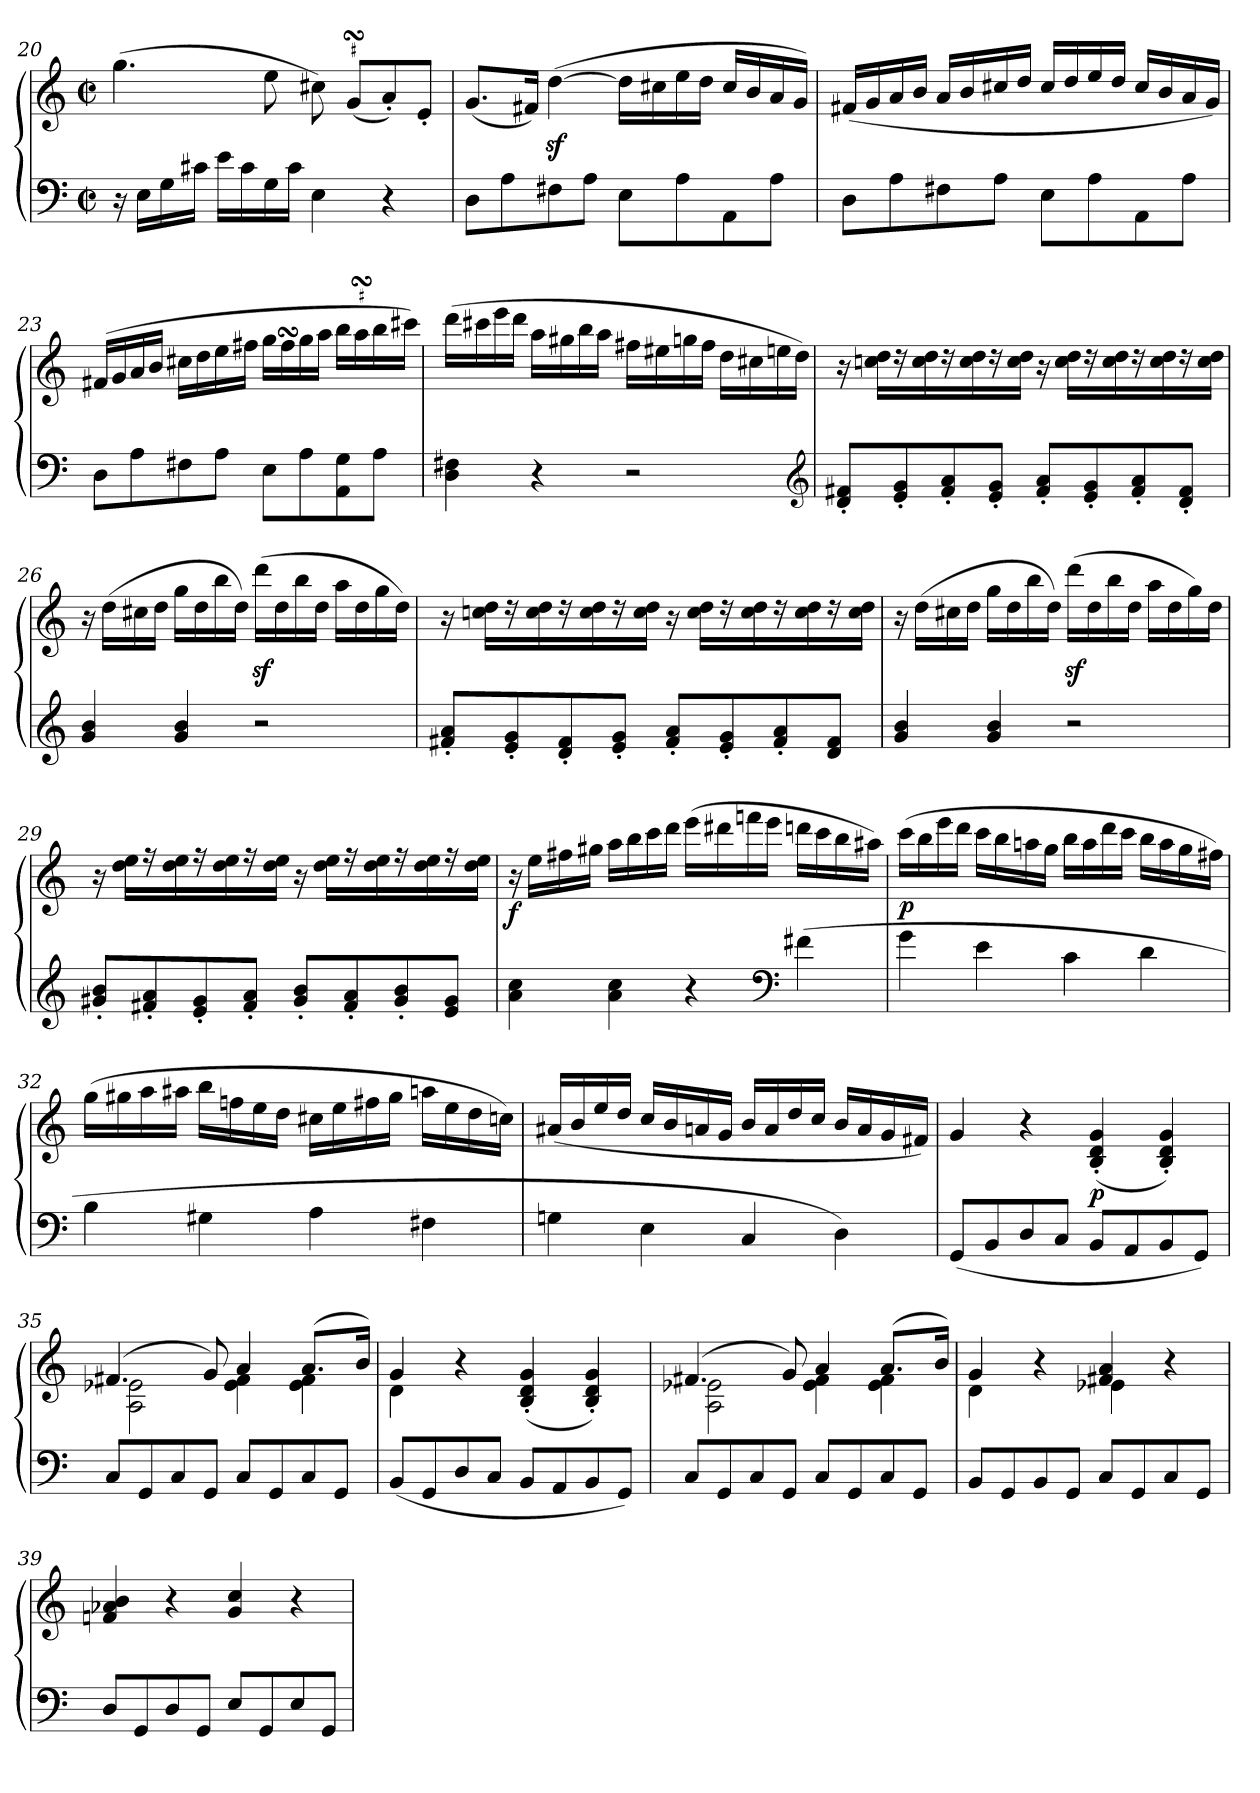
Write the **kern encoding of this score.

**kern	**kern	**dynam
*part1	*part1	*part1
*staff2	*staff1	*staff1/2
*clefF4	*clefG2	*
*k[]	*k[]	*
*C:	*C:	*
*M2/2	*M2/2	*
*met(c|)	*met(c|)	*
=20	=20	=20
16r	(>4.gg\	.
16E\LL	.	.
16G\	.	.
16c#X\JJ	.	.
16e\LL	.	.
16c#\	.	.
16G\	8ee\	.
16c#\JJ	.	.
4E\	8cc#X\)	.
!	!LO:TURN:lacc=#	!
.	(<8gsSSs/L	.
4r	8a'/)	.
.	8e'/J	.
=21	=21	=21
8D\L	(<8.g/L	.
8A\	.	.
.	16f#X/Jk)	.
8F#X\	(>[4ddz<\	.
8A\J	.	.
8E\L	16dd\LL]	.
.	16cc#X\	.
8A\	16ee\	.
.	16dd\JJ	.
8AA\	16cc#/LL	.
.	16b/	.
8A\J	16a/	.
.	16g/JJ)	.
!!LO:LB:g=z
=22	=22	=22
8D\L	(<16f#X/LL	.
.	16g/	.
8A\	16a/	.
.	16b/JJ	.
8F#X\	16a/LL	.
.	16b/	.
8A\J	16cc#X/	.
.	16dd/JJ	.
8E\L	16cc#/LL	.
.	16dd/	.
8A\	16ee/	.
.	16dd/JJ	.
8AA\	16cc#/LL	.
.	16b/	.
8A\J	16a/	.
.	16g/JJ)	.
=23	=23	=23
8D\L	(>16f#X/LL	.
.	16g/	.
8A\	16a/	.
.	16b/JJ	.
8F#X\	16cc#X\LL	.
.	16dd\	.
8A\J	16ee\	.
.	16ff#X\JJ	.
8E\L	16gg\LL	.
.	16ff#sSsS\	.
8A\	16gg\	.
.	16aa\JJ	.
8AA\ 8G\	16bb\LL	.
!	!LO:TURN:lacc=#	!
.	16aasSSs\	.
8A\J	16bb\	.
.	16ccc#X\JJ)	.
=24	=24	=24
4D\ 4F#X\	(>16ddd\LL	.
.	16ccc#X\	.
.	16eee\	.
.	16ddd\JJ	.
4r	16aa\LL	.
.	16gg#X\	.
.	16bb\	.
.	16aa\JJ	.
2r	16ff#X\LL	.
.	16ee#X\	.
.	16ggn\	.
.	16ff#\JJ	.
.	16dd\LL	.
.	16cc#X\	.
.	16een\	.
.	16dd\JJ)	.
*clefG2	*	*
!!LO:PB:g=z
=25	=25	=25
8d'/ 8f#X'/L	16r	.
.	16ccn\ 16dd\LL	.
8e'/ 8g'/	16r	.
.	16cc\ 16dd\	.
8f#'/ 8a'/	16r	.
.	16cc\ 16dd\	.
8e'/ 8g'/J	16r	.
.	16cc\ 16dd\JJ	.
8f#'/ 8a'/L	16r	.
.	16cc\ 16dd\LL	.
8e'/ 8g'/	16r	.
.	16cc\ 16dd\	.
8f#'/ 8a'/	16r	.
.	16cc\ 16dd\	.
8d'/ 8f#'/J	16r	.
.	16cc\ 16dd\JJ	.
=26	=26	=26
4g/ 4b/	16r	.
.	(>16dd\LL	.
.	16cc#X\	.
.	16dd\JJ	.
4g/ 4b/	16gg\LL	.
.	16dd\	.
.	16bb\	.
.	16dd\JJ)	.
2r	(>16dddz<\LL	.
.	16dd\	.
.	16bb\	.
.	16dd\JJ	.
.	16aa\LL	.
.	16dd\	.
.	16gg\	.
.	16dd\JJ)	.
=27	=27	=27
8f#X'/ 8a'/L	16r	.
.	16ccn\ 16dd\LL	.
8e'/ 8g'/	16r	.
.	16cc\ 16dd\	.
8d'/ 8f#'/	16r	.
.	16cc\ 16dd\	.
8e'/ 8g'/J	16r	.
.	16cc\ 16dd\JJ	.
8f#'/ 8a'/L	16r	.
.	16cc\ 16dd\LL	.
8e'/ 8g'/	16r	.
.	16cc\ 16dd\	.
8f#'/ 8a'/	16r	.
.	16cc\ 16dd\	.
8d/ 8f#/J	16r	.
.	16cc\ 16dd\JJ	.
!!LO:LB:g=z
=28	=28	=28
4g/ 4b/	16r	.
.	(>16dd\LL	.
.	16cc#X\	.
.	16dd\JJ	.
4g/ 4b/	16gg\LL	.
.	16dd\	.
.	16bb\	.
.	16dd\JJ)	.
2r	(>16dddz<\LL	.
.	16dd\	.
.	16bb\	.
.	16dd\JJ	.
.	16aa\LL	.
.	16dd\	.
.	16gg\)	.
.	16dd\JJ	.
=29	=29	=29
8g#X'/ 8b'/L	16r	.
!	!	!LO:DY:b
.	16dd\ 16ee\LL	cresc.
8f#X'/ 8a'/	16r	.
.	16dd\ 16ee\	.
8e'/ 8g#'/	16r	.
.	16dd\ 16ee\	.
8f#'/ 8a'/J	16r	.
.	16dd\ 16ee\JJ	.
8g#'/ 8b'/L	16r	.
.	16dd\ 16ee\LL	.
8f#'/ 8a'/	16r	.
.	16dd\ 16ee\	.
8g#'/ 8b'/	16r	.
.	16dd\ 16ee\	.
8e/ 8g#/J	16r	.
.	16dd\ 16ee\JJ	.
=30	=30	=30
!	!	!LO:DY:b
4a\ 4cc\	16r	f
.	16ee\LL	.
.	16ff#X\	.
.	16gg#X\JJ	.
4a\ 4cc\	16aa\LL	.
.	16bb\	.
.	16ccc\	.
.	16ddd\JJ	.
4r	(>16eee\LL	.
.	16ddd#X\	.
.	16fffn\	.
.	16eee\JJ	.
*clefF4	*	*
(>4f#X\	16dddn\LL	.
.	16ccc\	.
.	16bb\	.
.	16aa#X\JJ)	.
!!LO:LB:g=z
=31	=31	=31
!	!	!LO:DY:b
4g\	(>16ccc\LL	p
.	16bb\	.
.	16eee\	.
.	16ddd\JJ	.
4e\	16ccc\LL	.
.	16bb\	.
.	16aan\	.
.	16gg\JJ	.
4c\	16bb\LL	.
.	16aa\	.
.	16ddd\	.
.	16ccc\JJ	.
4d\	16bb\LL	.
.	16aa\	.
.	16gg\	.
.	16ff#X\JJ)	.
=32	=32	=32
!	!	!LO:DY:b
4B\	(>16gg\LL	cresc.
.	16gg#X\	.
.	16aa\	.
.	16aa#X\JJ	.
4G#X\	16bb\LL	.
.	16ffn\	.
.	16ee\	.
.	16dd\JJ	.
4A\	16cc#X\LL	.
.	16ee\	.
.	16ff#X\	.
.	16gg#\JJ	.
4F#X\	16aan\LL	.
.	16ee\	.
.	16dd\	.
.	16ccn\JJ)	.
=33	=33	=33
!	!	!LO:DY:b
4Gn\	(<16a#X/LL	decresc.
.	16b/	.
.	16ee/	.
.	16dd/JJ	.
4E\	16cc/LL	.
.	16b/	.
.	16an/	.
.	16g/JJ	.
4C/	16b/LL	.
.	16a/	.
.	16dd/	.
.	16cc/JJ	.
4D\)	16b/LL	.
.	16a/	.
.	16g/	.
.	16f#X/JJ)	.
!!LO:LB:g=z
=34	=34	=34
(<8GG/L	4g/	.
8BB/	.	.
8D/	4r	.
8C/J	.	.
!	!	!LO:DY:b
8BB/L	(>4B'>/ 4d'>/ 4g'>/	p
8AA/	.	.
8BB/	4B'>/ 4d'>/ 4g'>/)	.
8GG/J)	.	.
=35	=35	=35
*	*^	*
8C/L	(>4.f#X/	2A\ 2e-X\	.
8GG/	.	.	.
8C/	.	.	.
8GG/J	8g/)	.	.
8C/L	4a/	4e-\ 4f#\	.
8GG/	.	.	.
8C/	(>8.a/L	4e-\ 4f#\	.
8GG/J	.	.	.
.	16b/Jk)	.	.
=36	=36	=36	=36
(<8BB/L	4g/	4d\	.
8GG/	.	.	.
8D/	4r	2.ryy	.
8C/J	.	.	.
8BB/L	(>4B'/ 4d'/ 4g'/	.	.
8AA/	.	.	.
8BB/	4B'/ 4d'/ 4g'/)	.	.
8GG/J)	.	.	.
=37	=37	=37	=37
8C/L	(>4.f#X/	2A\ 2e-X\	.
8GG/	.	.	.
8C/	.	.	.
8GG/J	8g/)	.	.
8C/L	4a/	4e-\ 4f#\	.
8GG/	.	.	.
8C/	(>8.a/L	4e-\ 4f#\	.
8GG/J	.	.	.
.	16b/Jk)	.	.
=38	=38	=38	=38
!	!	!	!LO:DY:b
8BB/L	4g/	4d\	cresc.
8GG/	.	.	.
8BB/	4r	4ryy	.
8GG/J	.	.	.
8C/L	4f#X/ 4a/	4e-X\	.
8GG/	.	.	.
8C/	4r	4ryy	.
8GG/J	.	.	.
*	*v	*v	*
!!LO:LB:g=z
=39	=39	=39
8D/L	4fn/ 4a-X/ 4b/	.
8GG/	.	.
8D/	4r	.
8GG/J	.	.
8E/L	4g/ 4cc/	.
8GG/	.	.
8E/	4r	.
8GG/J	.	.
=	=	=
*-	*-	*-
